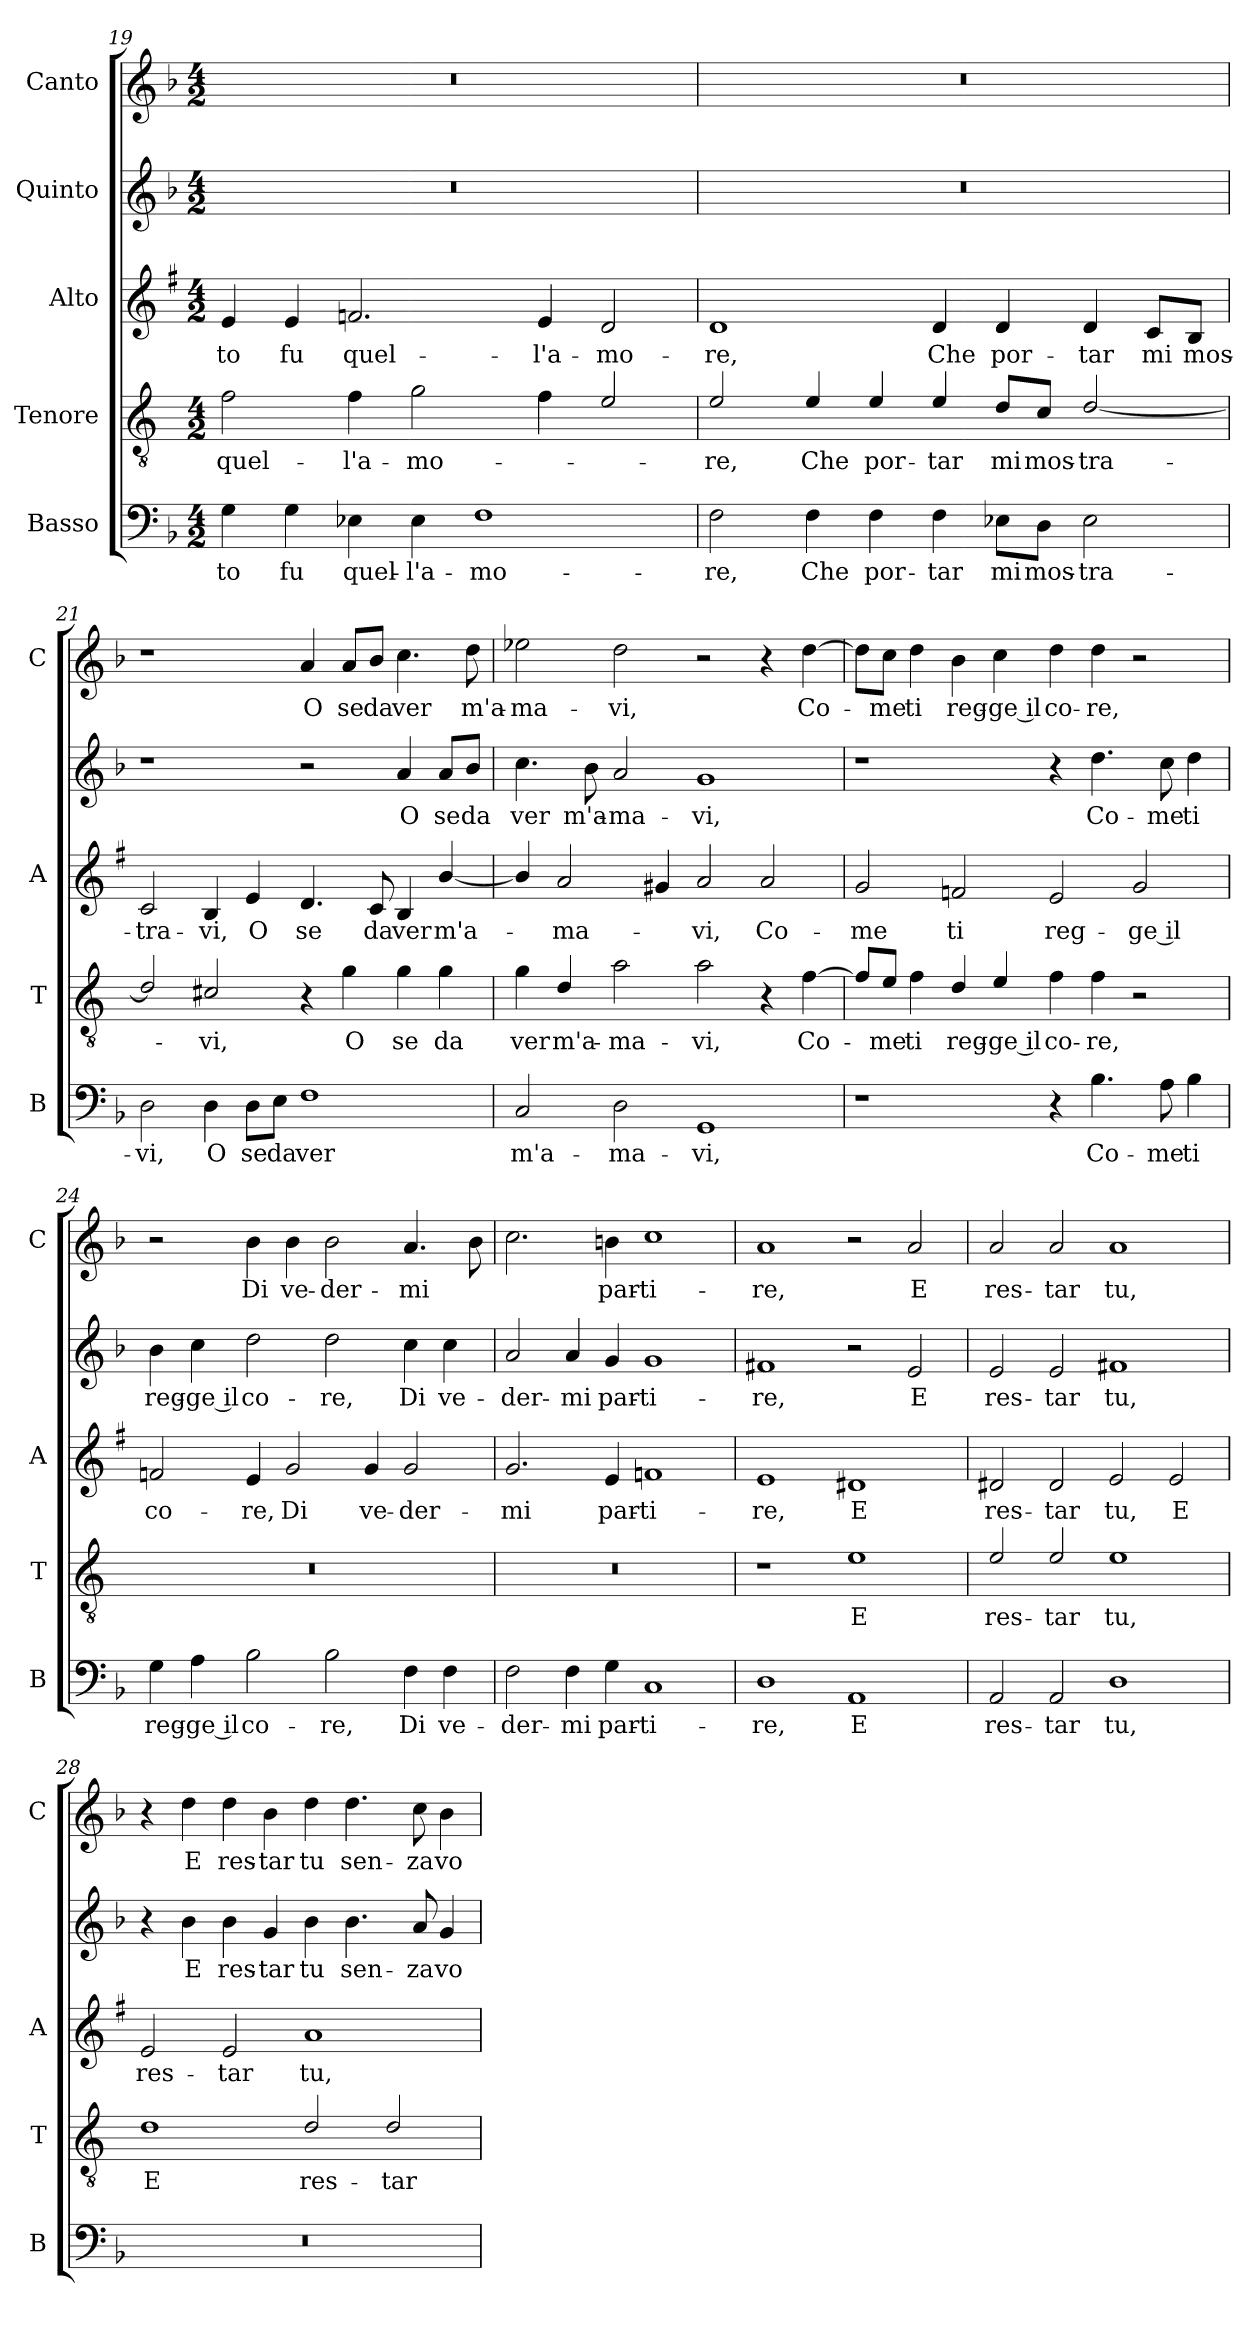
**kern	**text	**kern	**text	**kern	**text	**kern	**text	**kern	**text
*part5	*part5	*part4	*part4	*part3	*part3	*part2	*part2	*part1	*part1
*staff5	*staff5	*staff4	*staff4	*staff3	*staff3	*staff2	*staff2	*staff1	*staff1
*I"Basso	*	*I"Tenore	*	*I"Alto	*	*I"Quinto	*	*I"Canto	*
*I'B	*	*I'T	*	*I'A	*	*	*	*I'C	*
!!LO:LB:g=z
*clefF4	*	*clefGv2	*	*clefG2	*	*clefG2	*	*clefG2	*
*	*	*ITrd4c7	*	*ITrd1c2	*	*	*	*	*
*k[b-]	*	*k[b-]	*	*k[b-]	*	*k[b-]	*	*k[b-]	*
*F:	*	*F:	*	*F:	*	*F:	*	*F:	*
*M4/2	*	*M4/2	*	*M4/2	*	*M4/2	*	*M4/2	*
=19	=19	=19	=19	=19	=19	=19	=19	=19	=19
!	!LO:LY:b	!	!LO:LY:b	!	!LO:LY:b	!	!	!	!
4G\	-to	2B-\	quel-	4d/	-to	0r	.	0r	.
!	!LO:LY:b	!	!	!	!LO:LY:b	!	!	!	!
4G\	fu	.	.	4d/	fu	.	.	.	.
!	!LO:LY:b	!	!LO:LY:b	!	!LO:LY:b	!	!	!	!
4E-X\	quel-	4B-\	-l'a-	2.e-X/	quel-	.	.	.	.
!	!LO:LY:b	!	!LO:LY:b	!	!	!	!	!	!
4E-\	-l'a-	2c\	-mo-	.	.	.	.	.	.
!	!LO:LY:b	!	!	!	!	!	!	!	!
1F	-mo-	.	.	.	.	.	.	.	.
!	!	!	!	!	!LO:LY:b	!	!	!	!
.	.	4B-\	.	4d/	-l'a-	.	.	.	.
!	!	!	!	!	!LO:LY:b	!	!	!	!
.	.	2A/	.	2c/	-mo-	.	.	.	.
=20	=20	=20	=20	=20	=20	=20	=20	=20	=20
!	!LO:LY:b	!	!LO:LY:b	!	!LO:LY:b	!	!	!	!
2F\	-re,	2A/	-re,	1c	-re,	0r	.	0r	.
!	!LO:LY:b	!	!LO:LY:b	!	!	!	!	!	!
4F\	Che	4A/	Che	.	.	.	.	.	.
!	!LO:LY:b	!	!LO:LY:b	!	!	!	!	!	!
4F\	por-	4A/	por-	.	.	.	.	.	.
!	!LO:LY:b	!	!LO:LY:b	!	!LO:LY:b	!	!	!	!
4F\	-tar	4A/	-tar	4c/	Che	.	.	.	.
!	!LO:LY:b	!	!LO:LY:b	!	!LO:LY:b	!	!	!	!
8E-X\L	mi	8G/L	mi	4c/	por-	.	.	.	.
!	!LO:LY:b	!	!LO:LY:b	!	!	!	!	!	!
8D\J	mos-	8F/J	mos-	.	.	.	.	.	.
!	!LO:LY:b	!	!LO:LY:b	!	!LO:LY:b	!	!	!	!
2E-\	-tra-	[2G/	-tra-	4c/	-tar	.	.	.	.
!	!	!	!	!	!LO:LY:b	!	!	!	!
.	.	.	.	8B-/L	mi	.	.	.	.
!	!	!	!	!	!LO:LY:b	!	!	!	!
.	.	.	.	8A/J	mos-	.	.	.	.
=21	=21	=21	=21	=21	=21	=21	=21	=21	=21
!	!LO:LY:b	!	!	!	!LO:LY:b	!	!	!	!
2D\	-vi,	2G/]	.	2B-/	-tra-	1r	.	1r	.
!	!LO:LY:b	!	!LO:LY:b	!	!LO:LY:b	!	!	!	!
4D\	O	2F#X/	-vi,	4A/	-vi,	.	.	.	.
!	!LO:LY:b	!	!	!	!LO:LY:b	!	!	!	!
8D\L	se	.	.	4d/	O	.	.	.	.
!	!LO:LY:b	!	!	!	!	!	!	!	!
8E\J	da	.	.	.	.	.	.	.	.
!	!LO:LY:b	!	!	!	!LO:LY:b	!	!	!	!LO:LY:b
1F	ver	4r	.	4.c/	se	2r	.	4a/	O
!	!	!	!LO:LY:b	!	!	!	!	!	!LO:LY:b
.	.	4c\	O	.	.	.	.	8a/L	se
!	!	!	!	!	!LO:LY:b	!	!	!	!LO:LY:b
.	.	.	.	8B-/	da	.	.	8b-/J	da
!	!	!	!LO:LY:b	!	!LO:LY:b	!	!LO:LY:b	!	!LO:LY:b
.	.	4c\	se	4A/	ver	4a/	O	4.cc\	ver
!	!	!	!LO:LY:b	!	!LO:LY:b	!	!LO:LY:b	!	!
.	.	4c\	da	[4a/	m'a-	8a/L	se	.	.
!	!	!	!	!	!	!	!LO:LY:b	!	!LO:LY:b
.	.	.	.	.	.	8b-/J	da	8dd\	m'a-
!!LO:PB:g=z
=22	=22	=22	=22	=22	=22	=22	=22	=22	=22
!	!LO:LY:b	!	!LO:LY:b	!	!	!	!LO:LY:b	!	!LO:LY:b
2C/	m'a-	4c\	ver	4a/]	.	4.cc\	ver	2ee-X\	-ma-
!	!	!	!LO:LY:b	!	!LO:LY:b	!	!	!	!
.	.	4G/	m'a-	2g/	-ma-	.	.	.	.
!	!	!	!	!	!	!	!LO:LY:b	!	!
.	.	.	.	.	.	8b-\	m'a-	.	.
!	!LO:LY:b	!	!LO:LY:b	!	!	!	!LO:LY:b	!	!LO:LY:b
2D\	-ma-	2d\	-ma-	.	.	2a/	-ma-	2dd\	-vi,
.	.	.	.	4f#X/	.	.	.	.	.
!	!LO:LY:b	!	!LO:LY:b	!	!LO:LY:b	!	!LO:LY:b	!	!
1GG	-vi,	2d\	-vi,	2g/	-vi,	1g	-vi,	2r	.
!	!	!	!	!	!LO:LY:b	!	!	!	!
.	.	4r	.	2g/	Co-	.	.	4r	.
!	!	!	!LO:LY:b	!	!	!	!	!	!LO:LY:b
.	.	[4B-\	Co-	.	.	.	.	[4dd\	Co-
=23	=23	=23	=23	=23	=23	=23	=23	=23	=23
!	!	!	!	!	!LO:LY:b	!	!	!	!
1r	.	8B-/L]	.	2f/	-me	1r	.	8dd\L]	.
!	!	!	!LO:LY:b	!	!	!	!	!	!LO:LY:b
.	.	8A/J	-me	.	.	.	.	8cc\J	-me
!	!	!	!LO:LY:b	!	!	!	!	!	!LO:LY:b
.	.	4B-\	ti	.	.	.	.	4dd\	ti
!	!	!	!LO:LY:b	!	!LO:LY:b	!	!	!	!LO:LY:b
.	.	4G/	reg-	2e-X/	ti	.	.	4b-\	reg-
!	!	!	!LO:LY:b	!	!	!	!	!	!LO:LY:b
.	.	4A/	-ge il	.	.	.	.	4cc\	-ge il
!	!	!	!LO:LY:b	!	!LO:LY:b	!	!	!	!LO:LY:b
4r	.	4B-\	co-	2d/	reg-	4r	.	4dd\	co-
!	!LO:LY:b	!	!LO:LY:b	!	!	!	!LO:LY:b	!	!LO:LY:b
4.B-\	Co-	4B-\	-re,	.	.	4.dd\	Co-	4dd\	-re,
!	!	!	!	!	!LO:LY:b	!	!	!	!
.	.	2r	.	2f/	-ge il	.	.	2r	.
!	!LO:LY:b	!	!	!	!	!	!LO:LY:b	!	!
8A\	-me	.	.	.	.	8cc\	-me	.	.
!	!LO:LY:b	!	!	!	!	!	!LO:LY:b	!	!
4B-\	ti	.	.	.	.	4dd\	ti	.	.
=24	=24	=24	=24	=24	=24	=24	=24	=24	=24
!	!LO:LY:b	!	!	!	!LO:LY:b	!	!LO:LY:b	!	!
4G\	reg-	0r	.	2e-X/	co-	4b-\	reg-	2r	.
!	!LO:LY:b	!	!	!	!	!	!LO:LY:b	!	!
4A\	-ge il	.	.	.	.	4cc\	-ge il	.	.
!	!LO:LY:b	!	!	!	!LO:LY:b	!	!LO:LY:b	!	!LO:LY:b
2B-\	co-	.	.	4d/	-re,	2dd\	co-	4b-\	Di
!	!	!	!	!	!LO:LY:b	!	!	!	!LO:LY:b
.	.	.	.	2f/	Di	.	.	4b-\	ve-
!	!LO:LY:b	!	!	!	!	!	!LO:LY:b	!	!LO:LY:b
2B-\	-re,	.	.	.	.	2dd\	-re,	2b-\	-der-
!	!	!	!	!	!LO:LY:b	!	!	!	!
.	.	.	.	4f/	ve-	.	.	.	.
!	!LO:LY:b	!	!	!	!LO:LY:b	!	!LO:LY:b	!	!LO:LY:b
4F\	Di	.	.	2f/	-der-	4cc\	Di	4.a/	-mi
!	!LO:LY:b	!	!	!	!	!	!LO:LY:b	!	!
4F\	ve-	.	.	.	.	4cc\	ve-	.	.
.	.	.	.	.	.	.	.	8b-\	.
=25	=25	=25	=25	=25	=25	=25	=25	=25	=25
!	!LO:LY:b	!	!	!	!LO:LY:b	!	!LO:LY:b	!	!
2F\	-der-	0r	.	2.f/	-mi	2a/	-der-	2.cc\	.
!	!LO:LY:b	!	!	!	!	!	!LO:LY:b	!	!
4F\	-mi	.	.	.	.	4a/	-mi	.	.
!	!LO:LY:b	!	!	!	!LO:LY:b	!	!LO:LY:b	!	!LO:LY:b
4G\	par-	.	.	4d/	par-	4g/	par-	4bn\	par-
!	!LO:LY:b	!	!	!	!LO:LY:b	!	!LO:LY:b	!	!LO:LY:b
1C	-ti-	.	.	1e-X	-ti-	1g	-ti-	1cc	-ti-
!!LO:LB:g=z
=26	=26	=26	=26	=26	=26	=26	=26	=26	=26
!	!LO:LY:b	!	!	!	!LO:LY:b	!	!LO:LY:b	!	!LO:LY:b
1D	-re,	1r	.	1d	-re,	1f#X	-re,	1a	-re,
!	!LO:LY:b	!	!LO:LY:b	!	!LO:LY:b	!	!	!	!
1AA	E	1A	E	1c#X	E	2r	.	2r	.
!	!	!	!	!	!	!	!LO:LY:b	!	!LO:LY:b
.	.	.	.	.	.	2e/	E	2a/	E
=27	=27	=27	=27	=27	=27	=27	=27	=27	=27
!	!LO:LY:b	!	!LO:LY:b	!	!LO:LY:b	!	!LO:LY:b	!	!LO:LY:b
2AA/	res-	2A/	res-	2c#X/	res-	2e/	res-	2a/	res-
!	!LO:LY:b	!	!LO:LY:b	!	!LO:LY:b	!	!LO:LY:b	!	!LO:LY:b
2AA/	-tar	2A/	-tar	2c#/	-tar	2e/	-tar	2a/	-tar
!	!LO:LY:b	!	!LO:LY:b	!	!LO:LY:b	!	!LO:LY:b	!	!LO:LY:b
1D	tu,	1A	tu,	2d/	tu,	1f#X	tu,	1a	tu,
!	!	!	!	!	!LO:LY:b	!	!	!	!
.	.	.	.	2d/	E	.	.	.	.
=28	=28	=28	=28	=28	=28	=28	=28	=28	=28
!	!	!	!LO:LY:b	!	!LO:LY:b	!	!	!	!
0r	.	1G	E	2d/	res-	4r	.	4r	.
!	!	!	!	!	!	!	!LO:LY:b	!	!LO:LY:b
.	.	.	.	.	.	4b-\	E	4dd\	E
!	!	!	!	!	!LO:LY:b	!	!LO:LY:b	!	!LO:LY:b
.	.	.	.	2d/	-tar	4b-\	res-	4dd\	res-
!	!	!	!	!	!	!	!LO:LY:b	!	!LO:LY:b
.	.	.	.	.	.	4g/	-tar	4b-\	-tar
!	!	!	!LO:LY:b	!	!LO:LY:b	!	!LO:LY:b	!	!LO:LY:b
.	.	2G/	res-	1g	tu,	4b-\	tu	4dd\	tu
!	!	!	!	!	!	!	!LO:LY:b	!	!LO:LY:b
.	.	.	.	.	.	4.b-\	sen-	4.dd\	sen-
!	!	!	!LO:LY:b	!	!	!	!	!	!
.	.	2G/	-tar	.	.	.	.	.	.
!	!	!	!	!	!	!	!LO:LY:b	!	!LO:LY:b
.	.	.	.	.	.	8a/	-za	8cc\	-za
!	!	!	!	!	!	!	!LO:LY:b	!	!LO:LY:b
.	.	.	.	.	.	4g/	vo-	4b-\	vo-
=	=	=	=	=	=	=	=	=	=
*-	*-	*-	*-	*-	*-	*-	*-	*-	*-
